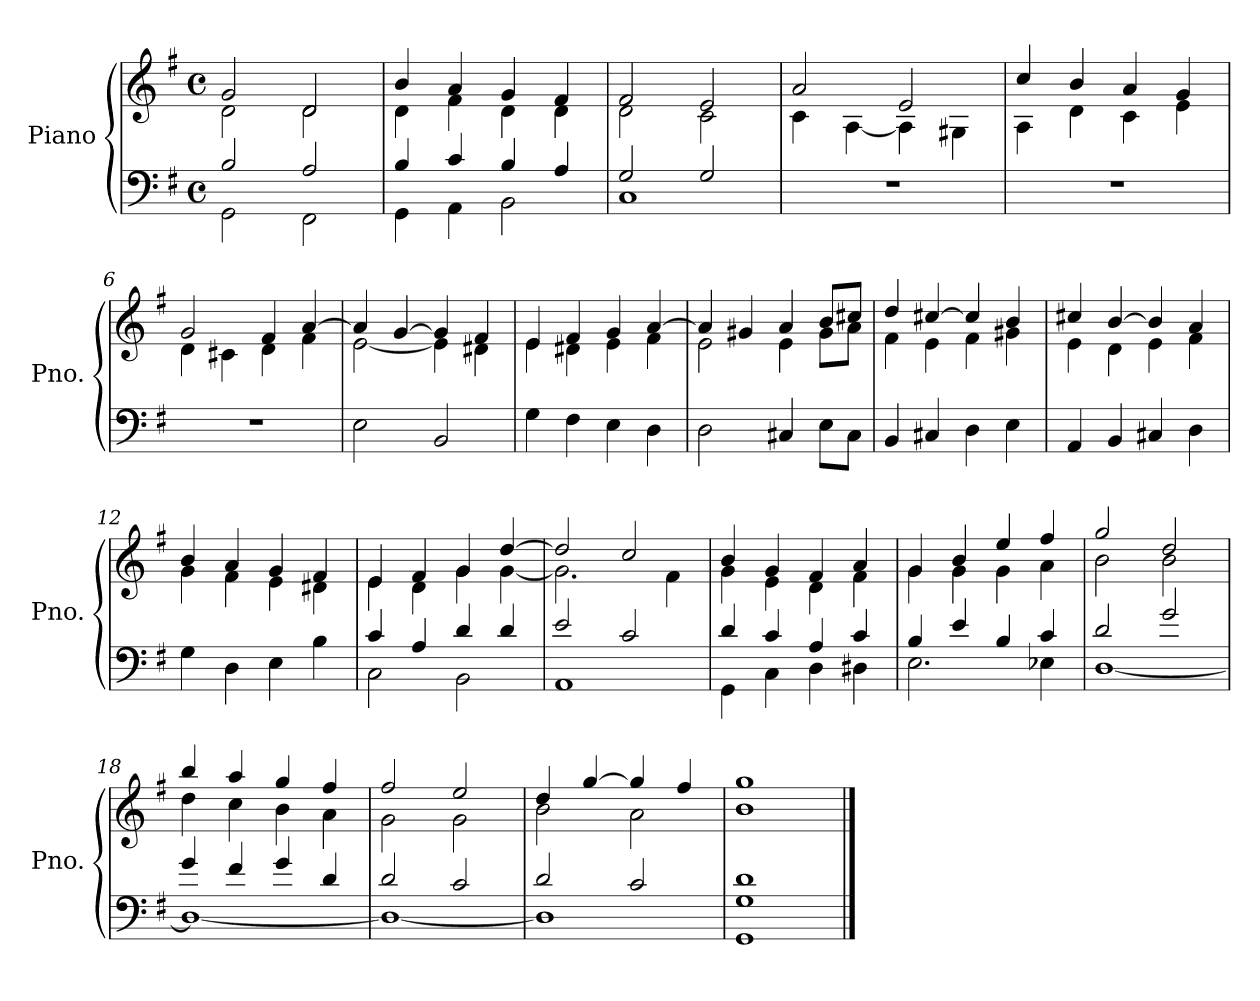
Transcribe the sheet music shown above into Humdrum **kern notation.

**kern	**kern
*part1	*part1
*staff2	*staff1
*I"Piano	*
*I'Pno.	*
*clefF4	*clefG2
*k[f#]	*k[f#]
*M4/4	*M4/4
*met(c)	*met(c)
=1	=1
*^	*^
2B/	2GG\	2g/	2d\
2A/	2FF#\	2d/	2d\
=2	=2	=2	=2
4B/	4GG\	4b/	4d\
4c/	4AA\	4a/	4f#\
4B/	2BB\	4g/	4d\
4A/	.	4f#/	4d\
=3	=3	=3	=3
2G/	1C	2f#/	2d\
2G/	.	2e/	2c\
*v	*v	*	*
=4	=4	=4
1r	2a/	4c\
.	.	[4A\
.	2e/	4A\]
.	.	4G#X\
=5	=5	=5
1r	4cc/	4A\
.	4b/	4d\
.	4a/	4c\
.	4g/	4e\
=6	=6	=6
1r	2g/	4d\
.	.	4c#X\
.	4f#/	4d\
.	[4a/	4f#\
=7	=7	=7
2E\	4a/]	[2e\
.	[4g/	.
2BB/	4g/]	4e\]
.	4f#/	4d#X\
=8	=8	=8
4G\	4e/	4e\
4F#\	4f#/	4d#X\
4E\	4g/	4e\
4D\	[4a/	4f#\
!!LO:LB:g=z	!!
=9	=9	=9
2D\	4a/]	2e\
.	4g#X/	.
4C#X/	4a/	4e\
8E\L	8b/L	8g#\L
8C#\J	8cc#X/J	8a\J
=10	=10	=10
4BB/	4dd/	4f#\
4C#X/	[4cc#X/	4e\
4D\	4cc#/]	4f#\
4E\	4b/	4g#X\
=11	=11	=11
4AA/	4cc#X/	4e\
4BB/	[4b/	4d\
4C#X/	4b/]	4e\
4D\	4a/	4f#\
=12	=12	=12
4G\	4b/	4g\
4D\	4a/	4f#\
4E\	4g/	4e\
4B\	4f#/	4d#X\
=13	=13	=13
*^	*	*
4c/	2C\	4e/	4e\
4A/	.	4f#/	4d\
4d/	2BB\	4g/	4g\
4d/	.	[4dd/	[4g\
=14	=14	=14	=14
2e/	1AA	2dd/]	2.g\]
2c/	.	2cc/	.
.	.	.	4f#\
=15	=15	=15	=15
4d/	4GG\	4b/	4g\
4c/	4C\	4g/	4e\
4A/	4D\	4f#/	4d\
4c/	4D#X\	4a/	4f#\
=16	=16	=16	=16
4B/	2.E\	4g/	4g\
4e/	.	4b/	4g\
4B/	.	4ee/	4g\
4c/	4E-X\	4ff#/	4a\
!!LO:LB:g=z	!!
=17	=17	=17	=17
2d/	[1D	2gg/	2b\
2g/	.	2dd/	2b\
=18	=18	=18	=18
4g/	1D_	4bb/	4dd\
4f#/	.	4aa/	4cc\
4g/	.	4gg/	4b\
4d/	.	4ff#/	4a\
=19	=19	=19	=19
2d/	1D_	2ff#/	2g\
2c/	.	2ee/	2g\
=20	=20	=20	=20
2d/	1D]	4dd/	2b\
.	.	[4gg/	.
2c/	.	4gg/]	2a\
.	.	4ff#/	.
=21	=21	=21	=21
1d	1GG 1G	1gg	1b
*v	*v	*	*
*	*v	*v
==	==
*-	*-
